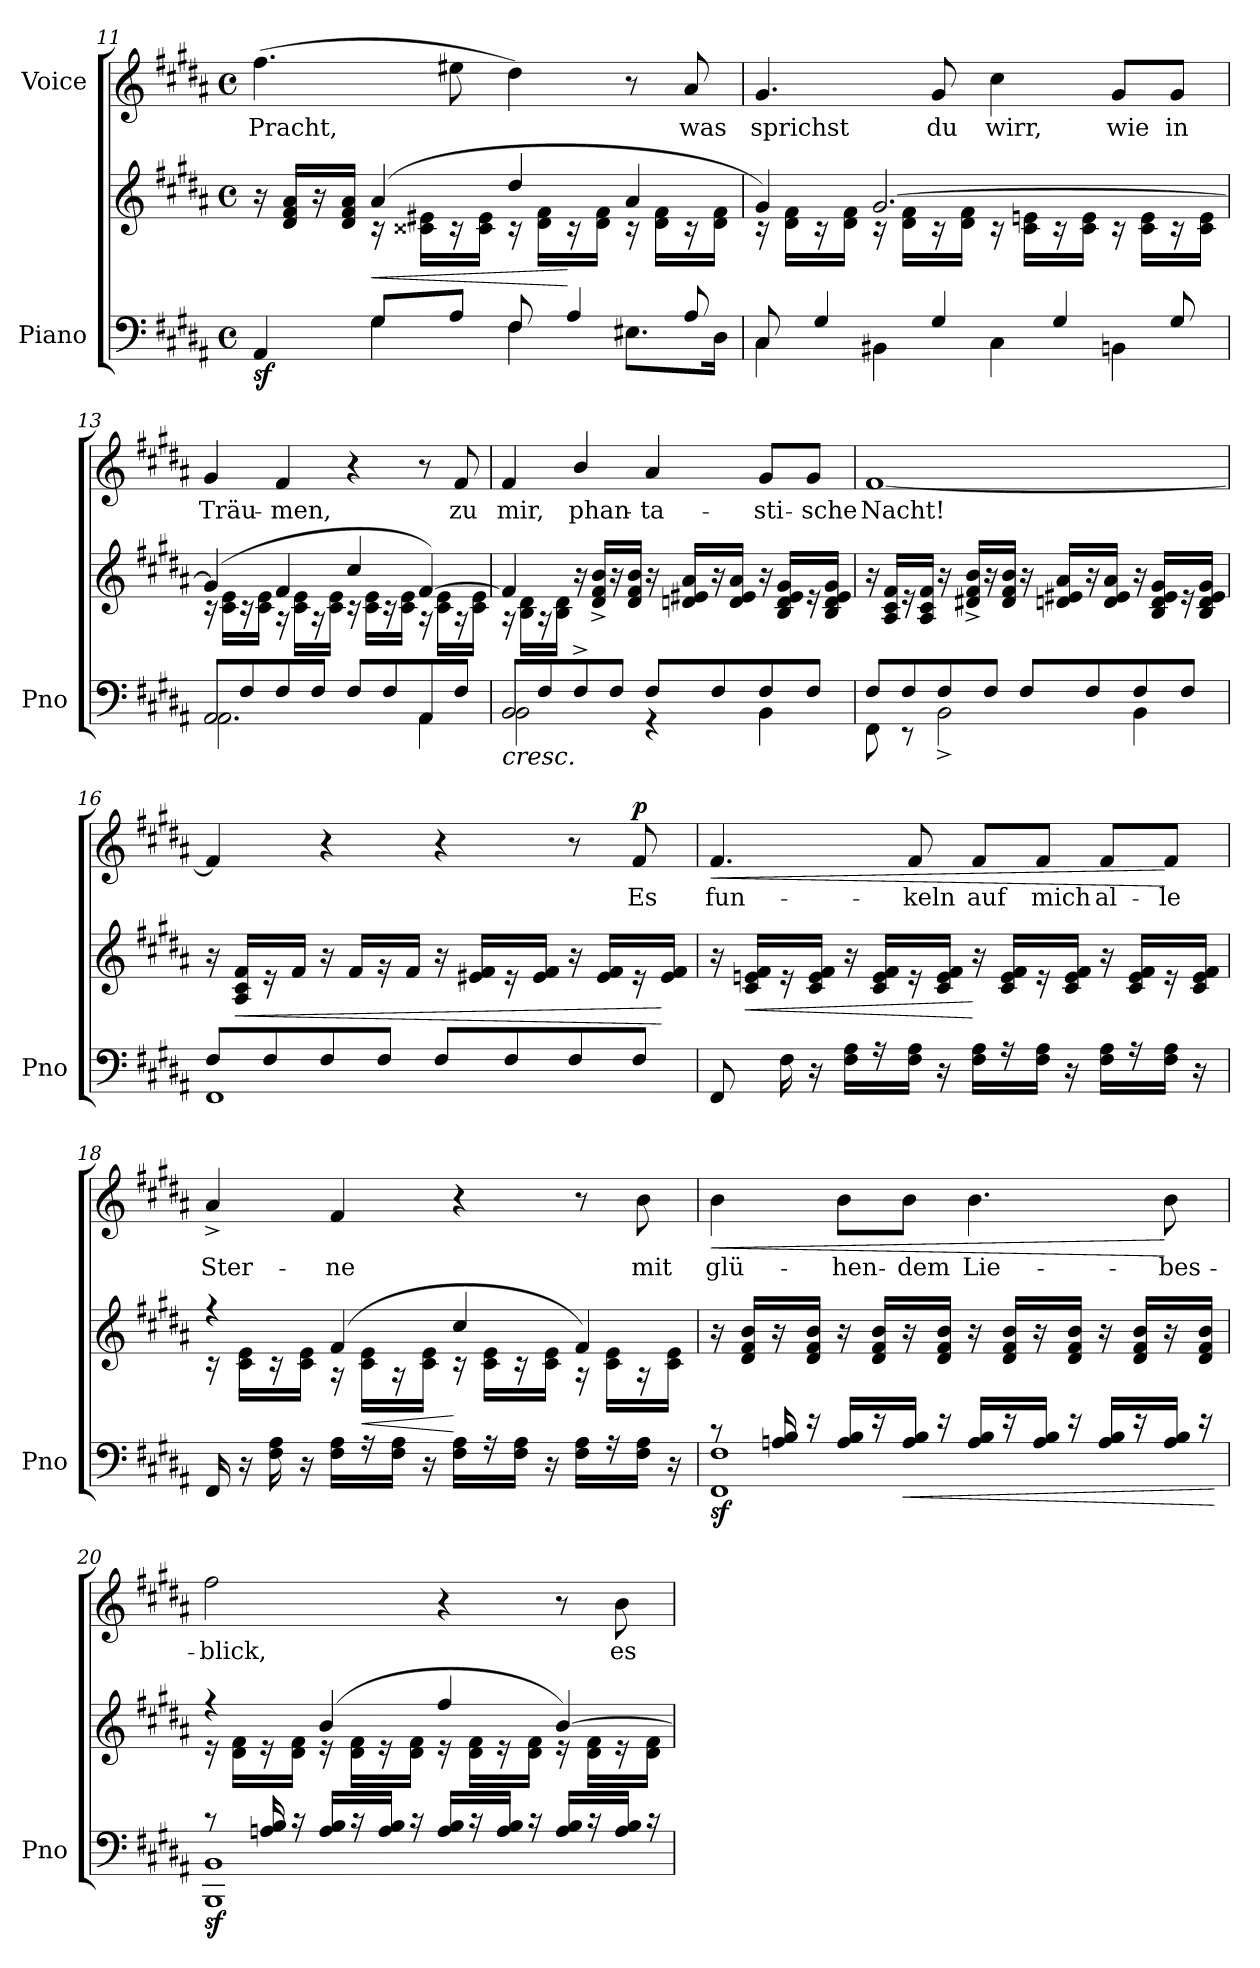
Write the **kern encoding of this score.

**kern	**kern	**dynam	**kern	**text	**dynam
*part2	*part2	*part2	*part1	*part1	*part1
*staff3	*staff2	*staff2/3	*staff1	*staff1	*staff1
*I"Piano	*	*	*I"Voice	*	*
*I'Pno	*	*	*	*	*
*clefF4	*clefG2	*	*clefG2	*	*
*k[f#c#g#d#a#]	*k[f#c#g#d#a#]	*	*k[f#c#g#d#a#]	*	*
*M4/4	*M4/4	*	*M4/4	*	*
*met(c)	*met(c)	*	*met(c)	*	*
=11	=11	=11	=11	=11	=11
*^	*^	*	*	*	*
!	!	!	!	!LO:DY:b=2	!	!	!
4AA#/	4ryy	16r	4ryy	sf	(4.ff#\	Pracht,	.
.	.	16d#/ 16f#/ 16a#/LL	.	.	.	.	.
.	.	16r	.	.	.	.	.
.	.	16d#/ 16f#/ 16a#/JJ	.	.	.	.	.
!	!	!	!	!LO:HP:b	!	!	!
8G#/L	4G#\	(4a#/	16r	<	.	.	.
.	.	.	16c##X\ 16e#X\LL	.	.	.	.
8A#/J	.	.	16r	.	8ee#X\	.	.
.	.	.	16c##\ 16e#\JJ	.	.	.	.
8F#/	4F#\	4dd#/	16r	.	4dd#\)	.	.
.	.	.	16d#\ 16f#\LL	.	.	.	.
4A#/	.	.	16r	[	.	.	.
.	.	.	16d#\ 16f#\JJ	.	.	.	.
.	8.E#X\L	4a#/	16r	.	8r	.	.
.	.	.	16d#\ 16f#\LL	.	.	.	.
8A#/	.	.	16r	.	8a#/	was	.
.	16D#\Jk	.	16d#\ 16f#\JJ	.	.	.	.
=12	=12	=12	=12	=12	=12	=12	=12
8C#/	4C#\	4g#/)	16r	.	4.g#/	sprichst	.
.	.	.	16d#\ 16f#\LL	.	.	.	.
4G#/	.	.	16r	.	.	.	.
.	.	.	16d#\ 16f#\JJ	.	.	.	.
.	4BB#X\	[2.g#/	16r	.	.	.	.
.	.	.	16d#\ 16f#\LL	.	.	.	.
4G#/	.	.	16r	.	8g#/	du	.
.	.	.	16d#\ 16f#\JJ	.	.	.	.
.	4C#\	.	16r	.	4cc#\	wirr,	.
.	.	.	16c#\ 16en\LL	.	.	.	.
4G#/	.	.	16r	.	.	.	.
.	.	.	16c#\ 16e\JJ	.	.	.	.
.	4BBn\	.	16r	.	8g#/L	wie	.
.	.	.	16c#\ 16e\LL	.	.	.	.
8G#/	.	.	16r	.	8g#/J	in	.
.	.	.	16c#\ 16e\JJ	.	.	.	.
=13	=13	=13	=13	=13	=13	=13	=13
!LO:N:head=open	!	!	!	!	!	!	!
8AA#/L	2.AA#\	(4g#/]	16r	.	4g#/	Träu-	.
.	.	.	16c#\ 16e\LL	.	.	.	.
8F#/	.	.	16r	.	.	.	.
.	.	.	16c#\ 16e\JJ	.	.	.	.
8F#/	.	4f#/	16r	.	4f#/	-men,	.
.	.	.	16c#\ 16e\LL	.	.	.	.
8F#/J	.	.	16r	.	.	.	.
.	.	.	16c#\ 16e\JJ	.	.	.	.
8F#/L	.	4cc#/	16r	.	4r	.	.
.	.	.	16c#\ 16e\LL	.	.	.	.
8F#/	.	.	16r	.	.	.	.
.	.	.	16c#\ 16e\JJ	.	.	.	.
8AA#/	4AA#\	[4f#/)	16r	.	8r	.	.
.	.	.	16c#\ 16e\LL	.	.	.	.
8F#/J	.	.	16r	.	8f#/	zu	.
.	.	.	16c#\ 16e\JJ	.	.	.	.
=14	=14	=14	=14	=14	=14	=14	=14
!LO:N:head=open	!	!	!	!LO:HP:b=2	!	!	!
8BB/L	2BB\	4f#/]	16r	<	4f#/	mir,	.
.	.	.	16B\ 16d#\LL	.	.	.	.
8F#/	.	.	16r	.	.	.	.
.	.	.	16B\ 16d#\JJ	.	.	.	.
8F#^/	.	16r	4ryy	.	4b/	phan-	.
.	.	16d#/^ 16f#/^ 16b/^LL	.	.	.	.	.
8F#/J	.	16r	.	.	.	.	.
.	.	16d#/ 16f#/ 16b/JJ	.	.	.	.	.
8F#/L	4r	16r	2ryy	.	4a#/	-ta-	.
.	.	16dn/ 16e#X/ 16a#/LL	.	.	.	.	.
8F#/	.	16r	.	.	.	.	.
.	.	16d/ 16e#/ 16a#/JJ	.	.	.	.	.
8F#/	4BB\	16r	.	.	8g#/L	-sti-	.
.	.	16B/ 16d/ 16e#/ 16g#/LL	.	.	.	.	.
8F#/J	.	16r	.	.	8g#/J	-sche	.
.	.	16B/ 16d/ 16e#/ 16g#/JJ	.	.	.	.	.
*	*	*v	*v	*	*	*	*
=15	=15	=15	=15	=15	=15	=15
8F#/L	8FF#\	16r	.	[1f#	Nacht!	.
.	.	16A#/ 16c#/ 16f#/LL	.	.	.	.
8F#/	8r	16r	.	.	.	.
.	.	16A#/ 16c#/ 16f#/JJ	.	.	.	.
8F#/	2BB^\	16r	.	.	.	.
.	.	16d#X/^> 16f#/^> 16b/^>LL	.	.	.	.
8F#/J	.	16r	.	.	.	.
.	.	16d#/ 16f#/ 16b/JJ	.	.	.	.
8F#/L	.	16r	.	.	.	.
.	.	16dn/ 16e#X/ 16a#/LL	.	.	.	.
8F#/	.	16r	.	.	.	.
.	.	16d/ 16e#/ 16a#/JJ	.	.	.	.
8F#/	4BB\	16r	.	.	.	.
.	.	16B/ 16d/ 16e#/ 16g#/LL	.	.	.	.
8F#/J	.	16r	.	.	.	.
.	.	16B/ 16d/ 16e#/ 16g#/JJ	.	.	.	.
=16	=16	=16	=16	=16	=16	=16
8F#/L	1FF#	16r	.	4f#/]	.	.
!	!	!	!LO:HP:b	!	!	!
.	.	16A#/ 16c#/ 16f#/LL	<	.	.	.
8F#/	.	16r	.	.	.	.
.	.	16f#/JJ	.	.	.	.
8F#/	.	16r	.	4r	.	.
.	.	16f#/LL	.	.	.	.
8F#/J	.	16r	.	.	.	.
.	.	16f#/JJ	.	.	.	.
8F#/L	.	16r	.	4r	.	.
.	.	16e#X/ 16f#/LL	.	.	.	.
8F#/	.	16r	.	.	.	.
.	.	16e#/ 16f#/JJ	.	.	.	.
8F#/	.	16r	.	8r	.	.
.	.	16e#/ 16f#/LL	.	.	.	.
!	!	!	!	!	!	!LO:DY:b
8F#/J	.	16r	.	8f#/	Es	p
.	.	16e#/ 16f#/JJ	[	.	.	.
*v	*v	*	*	*	*	*
=17	=17	=17	=17	=17	=17
!	!	!	!	!	!LO:HP:b
8FF#/	16r	.	4.f#/	fun-	<
!	!	!LO:HP:b	!	!	!
.	16c#/ 16en/ 16f#/LL	<	.	.	.
16F#\	16r	.	.	.	.
16r	16c#/ 16e/ 16f#/JJ	.	.	.	.
16F#\ 16A#\LL	16r	.	.	.	.
16r	16c#/ 16e/ 16f#/LL	.	.	.	.
16F#\ 16A#\JJ	16r	.	8f#/	-keln	.
16r	16c#/ 16e/ 16f#/JJ	.	.	.	.
16F#\ 16A#\LL	16r	[	8f#/L	auf	.
16r	16c#/ 16e/ 16f#/LL	.	.	.	.
16F#\ 16A#\JJ	16r	.	8f#/J	mich	.
16r	16c#/ 16e/ 16f#/JJ	.	.	.	.
16F#\ 16A#\LL	16r	.	8f#/L	al-	.
16r	16c#/ 16e/ 16f#/LL	.	.	.	.
16F#\ 16A#\JJ	16r	.	8f#/J	-le	[
16r	16c#/ 16e/ 16f#/JJ	.	.	.	.
=18	=18	=18	=18	=18	=18
*	*^	*	*	*	*
16FF#/	4r	16r	.	4a#^>/	Ster-	.
16r	.	16c#\ 16e\LL	.	.	.	.
16F#\ 16A#\	.	16r	.	.	.	.
16r	.	16c#\ 16e\JJ	.	.	.	.
16F#\ 16A#\LL	(4f#/	16r	.	4f#/	-ne	.
!	!	!	!LO:HP:b	!	!	!
16r	.	16c#\ 16e\LL	<	.	.	.
16F#\ 16A#\JJ	.	16r	.	.	.	.
16r	.	16c#\ 16e\JJ	.	.	.	.
16F#\ 16A#\LL	4cc#/	16r	[	4r	.	.
16r	.	16c#\ 16e\LL	.	.	.	.
16F#\ 16A#\JJ	.	16r	.	.	.	.
16r	.	16c#\ 16e\JJ	.	.	.	.
16F#\ 16A#\LL	4f#/)	16r	.	8r	.	.
16r	.	16c#\ 16e\LL	.	.	.	.
16F#\ 16A#\JJ	.	16r	.	8b\	mit	.
16r	.	16c#\ 16e\JJ	.	.	.	.
=19	=19	=19	=19	=19	=19	=19
*^	*	*	*	*	*	*
!	!	!	!	!LO:DY:b=2	!	!	!LO:HP:b
*	*	*v	*v	*	*	*	*
8r	1FF# 1F#	16r	sf	4b\	glü-	<
.	.	16d#/ 16f#/ 16b/LL	.	.	.	.
16An/ 16B/	.	16r	.	.	.	.
16r	.	16d#/ 16f#/ 16b/JJ	.	.	.	.
16A/ 16B/LL	.	16r	.	8b\L	-hen-	.
16r	.	16d#/ 16f#/ 16b/LL	.	.	.	.
!	!	!	!LO:HP:b=2	!	!	!
16A/ 16B/JJ	.	16r	<	8b\J	-dem	.
16r	.	16d#/ 16f#/ 16b/JJ	.	.	.	.
16A/ 16B/LL	.	16r	.	4.b\	Lie-	.
16r	.	16d#/ 16f#/ 16b/LL	.	.	.	.
16A/ 16B/JJ	.	16r	.	.	.	.
16r	.	16d#/ 16f#/ 16b/JJ	.	.	.	.
16A/ 16B/LL	.	16r	.	.	.	.
16r	.	16d#/ 16f#/ 16b/LL	.	.	.	.
16A/ 16B/JJ	.	16r	.	8b\	-bes-	[
16r	.	16d#/ 16f#/ 16b/JJ	.	.	.	.
*v	*v	*	*	*	*	*
.	.	[	.	.	.
=20	=20	=20	=20	=20	=20
*^	*^	*	*	*	*
!	!	!	!	!LO:DY:b=2	!	!	!
8r	1BBB 1BB	4r	16r	sf	2ff#\	-blick,	.
.	.	.	16d#\ 16f#\LL	.	.	.	.
16An/ 16B/	.	.	16r	.	.	.	.
16r	.	.	16d#\ 16f#\JJ	.	.	.	.
16A/ 16B/LL	.	(4b/	16r	.	.	.	.
16r	.	.	16d#\ 16f#\LL	.	.	.	.
16A/ 16B/JJ	.	.	16r	.	.	.	.
16r	.	.	16d#\ 16f#\JJ	.	.	.	.
16A/ 16B/LL	.	4ff#/	16r	[	4r	.	.
16r	.	.	16d#\ 16f#\LL	.	.	.	.
16A/ 16B/JJ	.	.	16r	.	.	.	.
16r	.	.	16d#\ 16f#\JJ	.	.	.	.
16A/ 16B/LL	.	[4b/)	16r	.	8r	.	.
16r	.	.	16d#\ 16f#\LL	.	.	.	.
16A/ 16B/JJ	.	.	16r	.	8b\	es	.
16r	.	.	16d#\ 16f#\JJ	.	.	.	.
*v	*v	*	*	*	*	*	*
*	*v	*v	*	*	*	*
=	=	=	=	=	=
*-	*-	*-	*-	*-	*-
